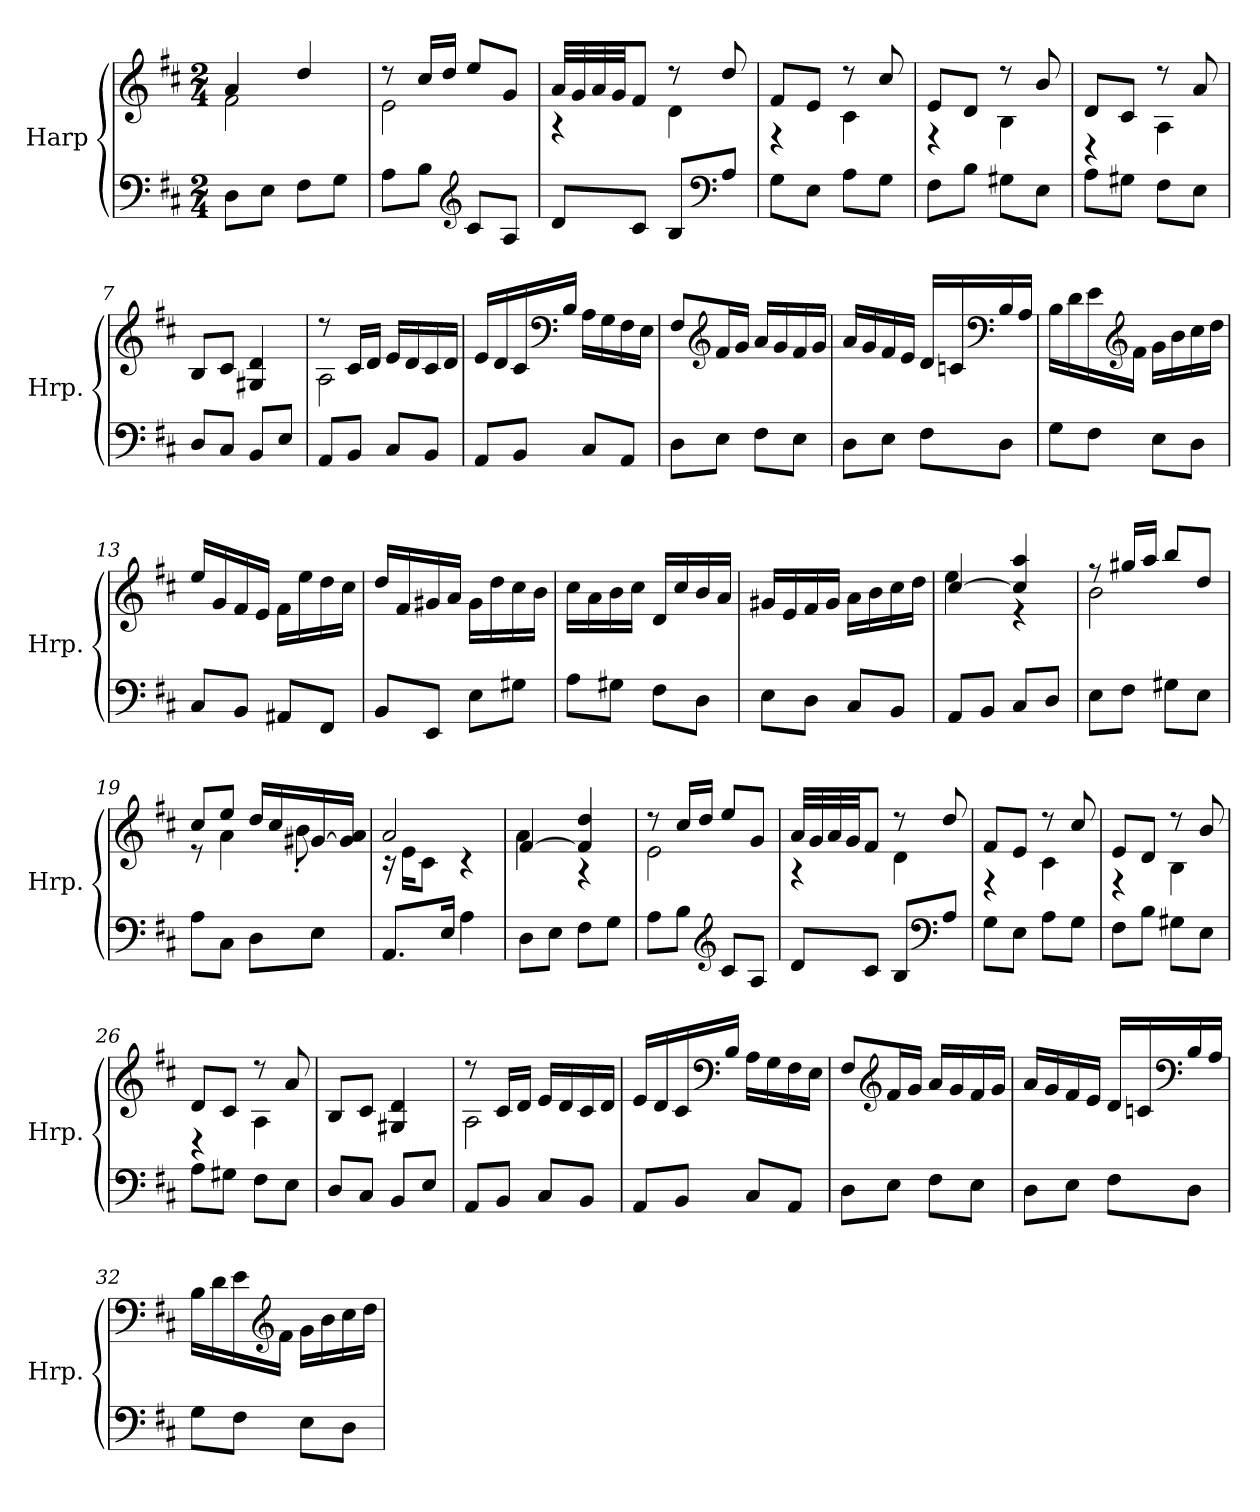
**kern	**kern
*part1	*part1
*staff2	*staff1
*I"Harp	*
*I'Hrp.	*
*clefF4	*clefG2
*k[f#c#]	*k[f#c#]
*M2/4	*M2/4
=1	=1
*	*^
8D\L	4a/	2f#\
8E\J	.	.
8F#\L	4dd/	.
8G\J	.	.
=2	=2	=2
8A\L	8r	2e\
8B\J	16cc#/LL	.
.	16dd/JJ	.
*clefG2	*	*
8c#/L	8ee/L	.
8A/J	8g/J	.
=3	=3	=3
8d/L	32a/LLL	4r
.	32g/	.
.	32a/	.
.	32g/JJ	.
8c#/J	8f#/J	.
8B/L	8r	4d\
*clefF4	*	*
8A/J	8dd/	.
=4	=4	=4
8G\L	8f#/L	4r
8E\J	8e/J	.
8A\L	8r	4c#\
8G\J	8cc#/	.
=5	=5	=5
8F#\L	8e/L	4r
8B\J	8d/J	.
8G#X\L	8r	4B\
8E\J	8b/	.
=6	=6	=6
8A\L	8d/L	4r
8G#X\J	8c#/J	.
8F#\L	8r	4A\
8E\J	8a/	.
*	*v	*v
!!LO:LB:g=z
=7	=7
8D/L	8B/L
8C#/J	8c#/J
8BB/L	4G#X/ 4d/
8E/J	.
=8	=8
*	*^
8AA/L	8r	2A\
8BB/J	16c#/LL	.
.	16d/JJ	.
8C#/L	16e/LL	.
.	16d/	.
8BB/J	16c#/	.
.	16d/JJ	.
*	*v	*v
=9	=9
8AA/L	16e/LL
.	16d/
8BB/J	16c#/
*	*clefF4
.	16B/JJ
8C#/L	16A\LL
.	16G\
8AA/J	16F#\
.	16E\JJ
=10	=10
8D\L	8F#/L
*	*clefG2
8E\J	16f#/L
.	16g/JJ
8F#\L	16a/LL
.	16g/
8E\J	16f#/
.	16g/JJ
=11	=11
8D\L	16a/LL
.	16g/
8E\J	16f#/
.	16e/JJ
8F#\L	16d/LL
.	16cn/
*	*clefF4
8D\J	16B/
.	16A/JJ
!!LO:LB:g=z
=12	=12
8G\L	16B\LL
.	16d\
8F#\J	16e\
*	*clefG2
.	16f#\JJ
8E\L	16g\LL
.	16b\
8D\J	16cc#\
.	16dd\JJ
=13	=13
8C#/L	16ee/LL
.	16g/
8BB/J	16f#/
.	16e/JJ
8AA#X/L	16f#\LL
.	16ee\
8FF#/J	16dd\
.	16cc#\JJ
=14	=14
8BB/L	16dd/LL
.	16f#/
8EE/J	16g#X/
.	16a/JJ
8E\L	16g#\LL
.	16dd\
8G#X\J	16cc#\
.	16b\JJ
=15	=15
8A\L	16cc#\LL
.	16a\
8G#X\J	16b\
.	16cc#\JJ
8F#\L	16d/LL
.	16cc#/
8D\J	16b/
.	16a/JJ
!!LO:LB:g=z
=16	=16
8E\L	16g#X/LL
.	16e/
8D\J	16f#/
.	16g#/JJ
8C#/L	16a\LL
.	16b\
8BB/J	16cc#\
.	16dd\JJ
=17	=17
*	*^
8AA/L	[4cc#/	4ee\
8BB/J	.	.
8C#/L	4cc#/] 4aa/	4r
8D/J	.	.
=18	=18	=18
8E\L	8r	2b\
8F#\J	16gg#X/LL	.
.	16aa/JJ	.
8G#X\L	8bb/L	.
8E\J	8dd/J	.
=19	=19	=19
8A\L	8cc#/L	8r
8C#\J	8ee/J	4a\
8D\L	16dd/LL	.
.	16cc#/	.
8E\J	[16g#X/	8b'\
.	16g#/] 16a/JJ	.
=20	=20	=20
8.AA/L	2a/	16r
.	.	16e\KL
.	.	8c#\J
16E/Jk	.	.
4A\	.	4r
=21	=21	=21
8D\L	[4f#/	4a\
8E\J	.	.
8F#\L	4f#/] 4dd/	4r
8G\J	.	.
!!LO:LB:g=z	!!
=22	=22	=22
8A\L	8r	2e\
8B\J	16cc#/LL	.
.	16dd/JJ	.
*clefG2	*	*
8c#/L	8ee/L	.
8A/J	8g/J	.
=23	=23	=23
8d/L	32a/LLL	4r
.	32g/	.
.	32a/	.
.	32g/JJ	.
8c#/J	8f#/J	.
8B/L	8r	4d\
*clefF4	*	*
8A/J	8dd/	.
=24	=24	=24
8G\L	8f#/L	4r
8E\J	8e/J	.
8A\L	8r	4c#\
8G\J	8cc#/	.
=25	=25	=25
8F#\L	8e/L	4r
8B\J	8d/J	.
8G#X\L	8r	4B\
8E\J	8b/	.
=26	=26	=26
8A\L	8d/L	4r
8G#X\J	8c#/J	.
8F#\L	8r	4A\
8E\J	8a/	.
*	*v	*v
=27	=27
8D/L	8B/L
8C#/J	8c#/J
8BB/L	4G#X/ 4d/
8E/J	.
!!LO:LB:g=z
=28	=28
*	*^
8AA/L	8r	2A\
8BB/J	16c#/LL	.
.	16d/JJ	.
8C#/L	16e/LL	.
.	16d/	.
8BB/J	16c#/	.
.	16d/JJ	.
*	*v	*v
=29	=29
8AA/L	16e/LL
.	16d/
8BB/J	16c#/
*	*clefF4
.	16B/JJ
8C#/L	16A\LL
.	16G\
8AA/J	16F#\
.	16E\JJ
=30	=30
8D\L	8F#/L
*	*clefG2
8E\J	16f#/L
.	16g/JJ
8F#\L	16a/LL
.	16g/
8E\J	16f#/
.	16g/JJ
=31	=31
8D\L	16a/LL
.	16g/
8E\J	16f#/
.	16e/JJ
8F#\L	16d/LL
.	16cn/
*	*clefF4
8D\J	16B/
.	16A/JJ
!!LO:PB:g=z
=32	=32
8G\L	16B\LL
.	16d\
8F#\J	16e\
*	*clefG2
.	16f#\JJ
8E\L	16g\LL
.	16b\
8D\J	16cc#\
.	16dd\JJ
=	=
*-	*-
